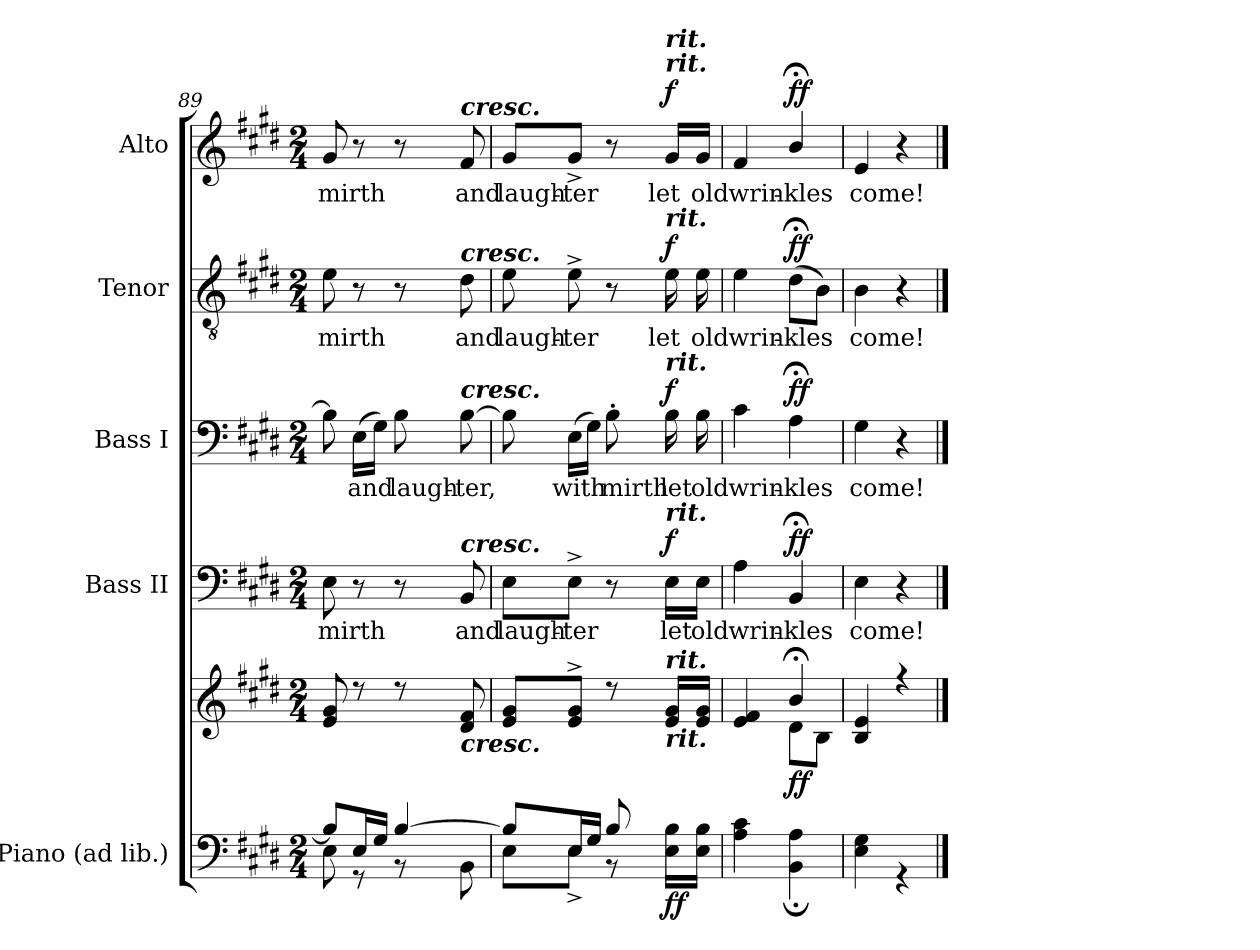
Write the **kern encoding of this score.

**kern	**kern	**dynam	**kern	**text	**dynam	**kern	**text	**dynam	**kern	**text	**dynam	**kern	**text	**dynam
*part5	*part5	*part5	*part4	*part4	*part4	*part3	*part3	*part3	*part2	*part2	*part2	*part1	*part1	*part1
*staff6	*staff5	*staff5/6	*staff4	*staff4	*staff4	*staff3	*staff3	*staff3	*staff2	*staff2	*staff2	*staff1	*staff1	*staff1
*I"Piano (ad lib.)	*	*	*I"Bass II	*	*	*I"Bass I	*	*	*I"Tenor	*	*	*I"Alto	*	*
*	*	*	*I'B II	*	*	*I'B I	*	*	*I'T	*	*	*I'A	*	*
*clefF4	*clefG2	*	*clefF4	*	*	*clefF4	*	*	*clefGv2	*	*	*clefG2	*	*
*k[f#c#g#d#]	*k[f#c#g#d#]	*	*k[f#c#g#d#]	*	*	*k[f#c#g#d#]	*	*	*k[f#c#g#d#]	*	*	*k[f#c#g#d#]	*	*
*E:	*E:	*	*E:	*	*	*E:	*	*	*E:	*	*	*E:	*	*
*M2/4	*M2/4	*	*M2/4	*	*	*M2/4	*	*	*M2/4	*	*	*M2/4	*	*
=89	=89	=89	=89	=89	=89	=89	=89	=89	=89	=89	=89	=89	=89	=89
*^	*^	*	*	*	*	*	*	*	*	*	*	*	*	*
!	!	!	!LO:N:vis=1	!	!	!LO:LY:b	!	!	!	!	!	!LO:LY:b	!	!	!LO:LY:b	!
8B/L]	8E\	8e/ 8g#/	2ryy	.	8E	mirth	.	8B]	.	.	8e	mirth	.	8g#	mirth	.
!	!	!	!	!	!	!	!	!	!LO:LY:b	!	!	!	!	!	!	!
16E/L	8r	8r	.	.	8r	.	.	(>16ELL	and	.	8r	.	.	8r	.	.
16G#/JJ	.	.	.	.	.	.	.	16G#JJ)	.	.	.	.	.	.	.	.
!	!	!	!	!	!	!	!	!	!LO:LY:b	!	!	!	!	!	!	!
[4B/	8r	8r	.	.	8r	.	.	8B	laugh-	.	8r	.	.	8r	.	.
!	!	!	!	!	!	!	!	!	!	!	!	!	!	!LO:TX:a:Bi:t=cresc.	!	!
!	!	!	!	!	!	!	!	!	!	!	!LO:TX:a:Bi:t=cresc.	!	!	!	!	!
!	!	!	!	!	!	!	!	!LO:TX:a:Bi:t=cresc.	!	!	!	!	!	!	!	!
!	!	!	!	!	!LO:TX:a:Bi:t=cresc.	!	!	!	!	!	!	!	!	!	!	!
!	!	!LO:TX:b:Bi:t=cresc.	!	!	!	!	!	!	!	!	!	!	!	!	!	!
!	!	!	!	!	!	!LO:LY:b	!	!	!LO:LY:b	!	!	!LO:LY:b	!	!	!LO:LY:b	!
.	8BB\	8d#/ 8f#/	.	.	8BB	and	.	[8B	-ter,	.	8d#	and	.	8f#	and	.
=90	=90	=90	=90	=90	=90	=90	=90	=90	=90	=90	=90	=90	=90	=90	=90	=90
!	!	!	!LO:N:vis=1	!	!	!LO:LY:b	!	!	!	!	!	!LO:LY:b	!	!	!LO:LY:b	!
8B/L]	8E\L	8e/ 8g#/L	2ryy	.	8E\L	laugh-	.	8B]	.	.	8e	laugh-	.	8g#/L	laugh-	.
!	!	!	!	!	!	!LO:LY:b	!	!	!LO:LY:b	!	!	!LO:LY:b	!	!	!LO:LY:b	!
16E/L	8E^\J	8e/^ 8g#/^J	.	.	8E^\J	-ter	.	(>16ELL	with	.	8e^	-ter	.	8g#^/J	-ter	.
16G#/JJ	.	.	.	.	.	.	.	16G#JJ)	.	.	.	.	.	.	.	.
!	!	!	!	!	!	!	!	!	!LO:LY:b	!	!	!	!	!	!	!
8B/	8r	8r	.	.	8r	.	.	8B'	mirth	.	8r	.	.	8r	.	.
!	!	!	!	!	!	!	!	!	!	!	!	!	!	!LO:TX:a:Bi:t=rit.	!	!
!	!	!	!	!	!	!	!	!	!	!	!	!	!	!LO:TX:a:Bi:t=rit.	!	!
!	!	!	!	!	!	!	!	!	!	!	!LO:TX:a:Bi:t=rit.	!	!	!	!	!
!	!	!	!	!	!	!	!	!LO:TX:a:Bi:t=rit.	!	!	!	!	!	!	!	!
!	!	!	!	!	!LO:TX:a:Bi:t=rit.	!	!	!	!	!	!	!	!	!	!	!
!	!	!LO:TX:a:Bi:t=rit.	!	!	!	!	!	!	!	!	!	!	!	!	!	!
!	!	!LO:TX:b:Bi:t=rit.	!	!	!	!	!	!	!	!	!	!	!	!	!	!
!	!	!	!	!LO:DY:b=2	!	!LO:LY:b	!	!	!LO:LY:b	!	!	!LO:LY:b	!	!	!LO:LY:b	!
!	!	!	!	!LO:DY:n=1:b	!	!	!LO:DY:b	!	!	!LO:DY:b	!	!	!LO:DY:b	!	!	!LO:DY:b
8ryy	16E\ 16B\LL	16e/ 16g#/LL	.	f f	16E\LL	let	f	16B	let	f	16e	let	f	16g#/LL	let	f
!	!	!	!	!	!	!LO:LY:b	!	!	!LO:LY:b	!	!	!LO:LY:b	!	!	!LO:LY:b	!
.	16E\ 16B\JJ	16e/ 16g#/JJ	.	.	16E\JJ	old	.	16B	old	.	16e	old	.	16g#/JJ	old	.
=91	=91	=91	=91	=91	=91	=91	=91	=91	=91	=91	=91	=91	=91	=91	=91	=91
!LO:N:vis=1	!	!	!	!	!	!LO:LY:b	!	!	!LO:LY:b	!	!	!LO:LY:b	!	!	!LO:LY:b	!
2ryy	4A\ 4c#\	4e/ 4f#/	4ryy	.	4A	wrin-	.	4c#	wrin-	.	4e	wrin-	.	4f#	wrin-	.
!	!	!	!	!LO:DY:b	!	!LO:LY:b	!LO:DY:b	!	!LO:LY:b	!LO:DY:b	!	!LO:LY:b	!LO:DY:b	!	!LO:LY:b	!LO:DY:b
.	4BB\;< 4A\;<	4b;</	8d#\L	ff	4BB;<	kles	ff	4A;<	kles	ff	(>8d#;<L	kles	ff	4b;</	kles	ff
.	.	.	8B\J	.	.	.	.	.	.	.	8BJ)	.	.	.	.	.
=92	=92	=92	=92	=92	=92	=92	=92	=92	=92	=92	=92	=92	=92	=92	=92	=92
!LO:N:vis=1	!	!	!LO:N:vis=1	!	!	!LO:LY:b	!	!	!LO:LY:b	!	!	!LO:LY:b	!	!	!LO:LY:b	!
2ryy	4E\ 4G#\	4B/ 4e/	2ryy	.	4E	come!	.	4G#	come!	.	4B	come!	.	4e	come!	.
.	4r	4r	.	.	4r	.	.	4r	.	.	4r	.	.	4r	.	.
*v	*v	*	*	*	*	*	*	*	*	*	*	*	*	*	*	*
*	*v	*v	*	*	*	*	*	*	*	*	*	*	*	*	*
==	==	==	==	==	==	==	==	==	==	==	==	==	==	==
*-	*-	*-	*-	*-	*-	*-	*-	*-	*-	*-	*-	*-	*-	*-
